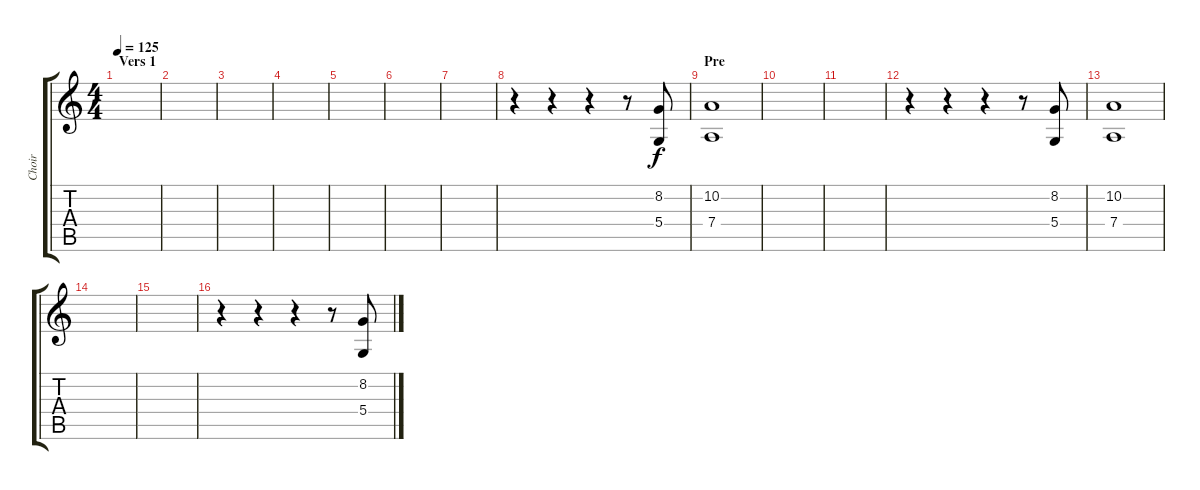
\track ("Choir" "Choir") {instrument stringensemble1}
\staff {score tabs}
\tuning (E4 B3 G3 D3 A2 E2) {hide}
\ts (4 4)
\section ("" "Vers 1")
\tempo 125
\clef g2
\ks c
|
|
|
|
|
|
|
r.4 r.4 r.4 r.8 (8.2 5.4).8 |
\section ("" "Pre")
(10.2 7.4).1 |
|
|
r.4 r.4 r.4 r.8 (8.2 5.4).8 |
(10.2 7.4).1 |
|
|
r.4 r.4 r.4 r.8 (8.2 5.4).8
